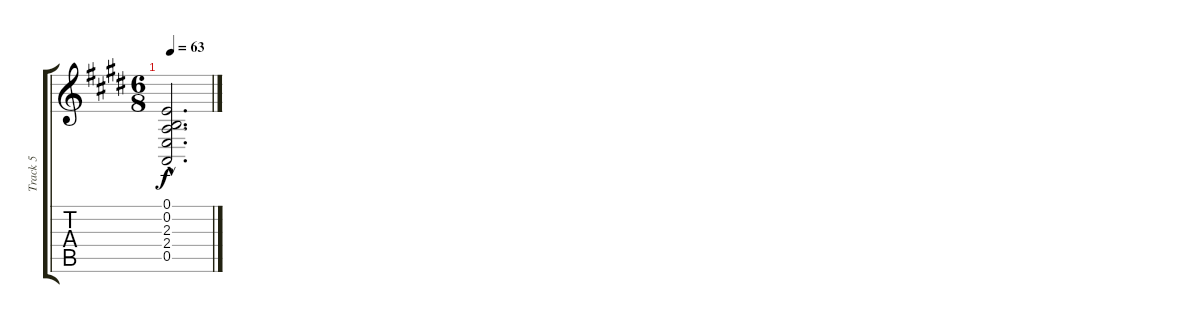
\track ("Track 5" "Track 5") {instrument pad5bowed}
\staff {score tabs}
\tuning (E4 B3 G3 D3 A2 E2) {hide}
\ts (6 8)
\tempo 63
\clef g2
\ks e
(0.1{hac} 0.2{hac} 2.3{hac} 2.4{hac} 0.5{hac}).2{d dy f}
